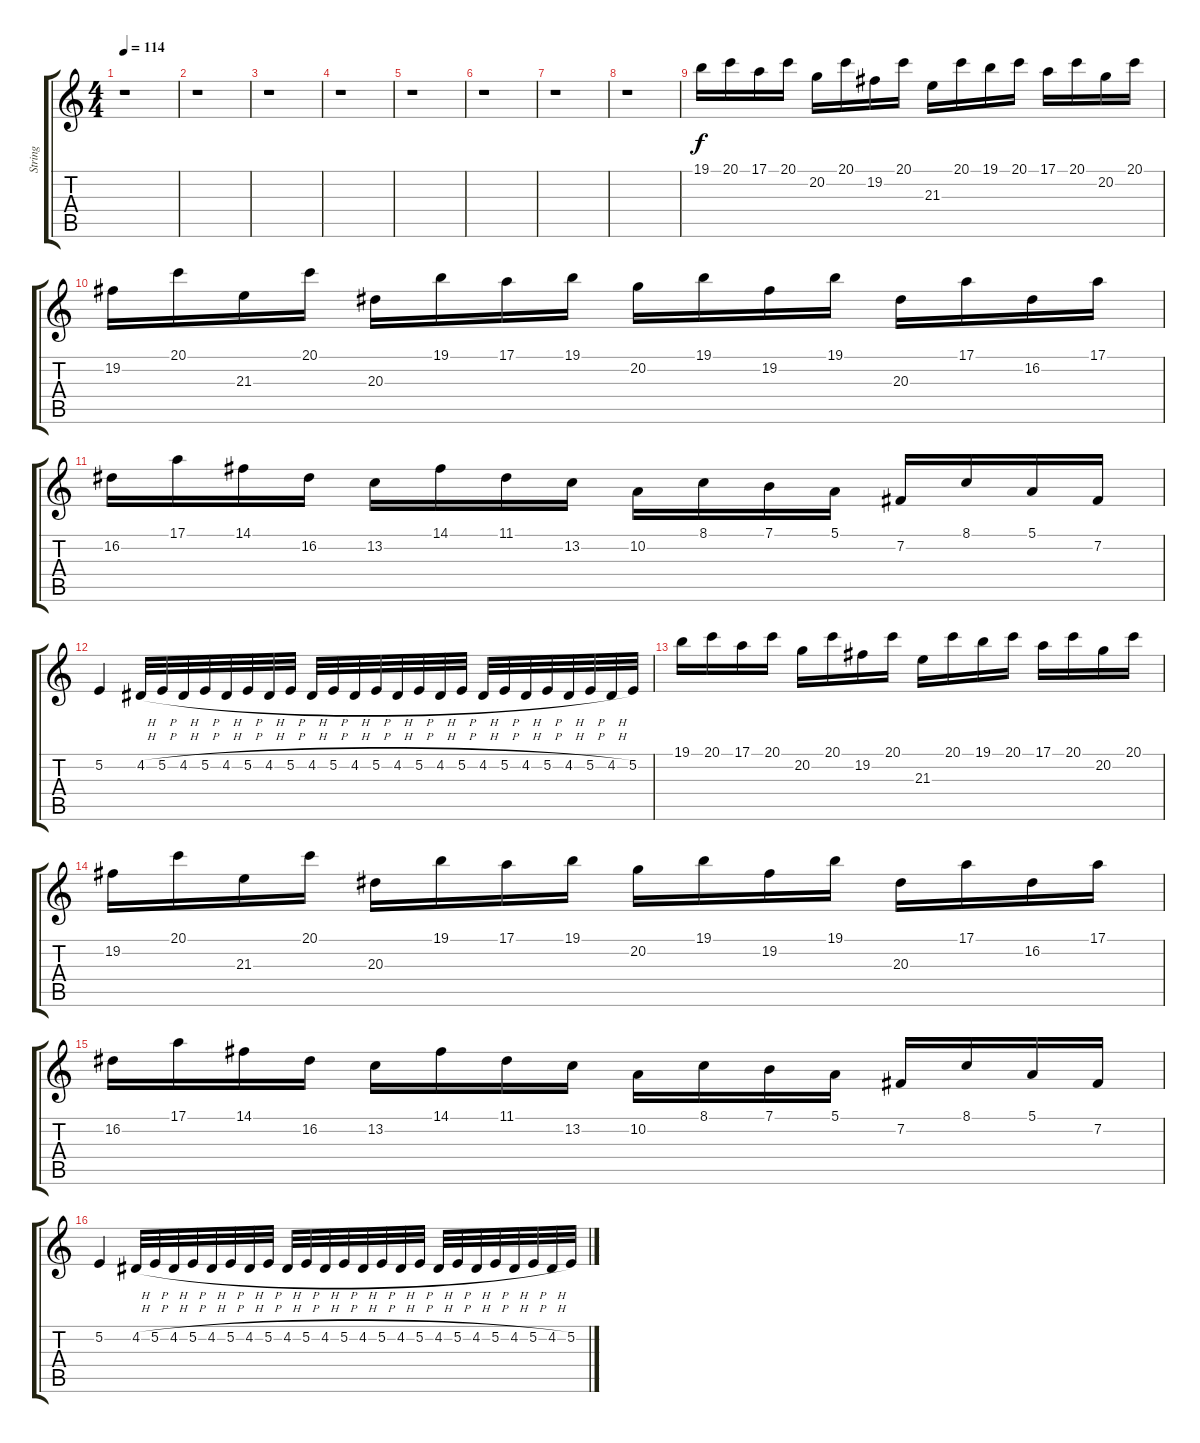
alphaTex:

\track ("String" "String") {instrument stringensemble1}
\staff {score tabs}
\tuning (E4 B3 G3 D3 A2 E2) {hide}
\ts (4 4)
\tempo 114
\clef g2
\ks c
r.1{dy f} |
r.1 |
r.1 |
r.1 |
r.1 |
r.1 |
r.1 |
r.1 |
19.1.16{volume 16} 20.1.16{volume 16} 17.1.16 20.1.16 20.2.16 20.1.16 19.2.16 20.1.16 21.3.16 20.1.16 19.1.16 20.1.16 17.1.16 20.1.16 20.2.16 20.1.16 |
19.2.16 20.1.16 21.3.16 20.1.16 20.3.16 19.1.16 17.1.16 19.1.16 20.2.16 19.1.16 19.2.16 19.1.16 20.3.16 17.1.16 16.2.16 17.1.16 |
16.2.16 17.1.16 14.1.16 16.2.16 13.2.16 14.1.16 11.1.16 13.2.16 10.2.16 8.1.16 7.1.16 5.1.16 7.2.16 8.1.16 5.1.16 7.2.16 |
5.2.4 4.2{h}.32 5.2{h}.32 4.2{h}.32 5.2{h}.32 4.2{h}.32 5.2{h}.32 4.2{h}.32 5.2{h}.32 4.2{h}.32 5.2{h}.32 4.2{h}.32 5.2{h}.32 4.2{h}.32 5.2{h}.32 4.2{h}.32 5.2{h}.32 4.2{h}.32 5.2{h}.32 4.2{h}.32 5.2{h}.32 4.2{h}.32 5.2{h}.32 4.2{h}.32 5.2.32 |
19.1.16 20.1.16{volume 16} 17.1.16 20.1.16 20.2.16 20.1.16 19.2.16 20.1.16 21.3.16 20.1.16 19.1.16 20.1.16 17.1.16 20.1.16 20.2.16 20.1.16 |
19.2.16 20.1.16 21.3.16 20.1.16 20.3.16 19.1.16 17.1.16 19.1.16 20.2.16 19.1.16 19.2.16 19.1.16 20.3.16 17.1.16 16.2.16 17.1.16 |
16.2.16 17.1.16 14.1.16 16.2.16 13.2.16 14.1.16 11.1.16 13.2.16 10.2.16 8.1.16 7.1.16 5.1.16 7.2.16 8.1.16 5.1.16 7.2.16 |
5.2.4 4.2{h}.32 5.2{h}.32 4.2{h}.32 5.2{h}.32 4.2{h}.32 5.2{h}.32 4.2{h}.32 5.2{h}.32 4.2{h}.32 5.2{h}.32 4.2{h}.32 5.2{h}.32 4.2{h}.32 5.2{h}.32 4.2{h}.32 5.2{h}.32 4.2{h}.32 5.2{h}.32 4.2{h}.32 5.2{h}.32 4.2{h}.32 5.2{h}.32 4.2{h}.32 5.2.32
